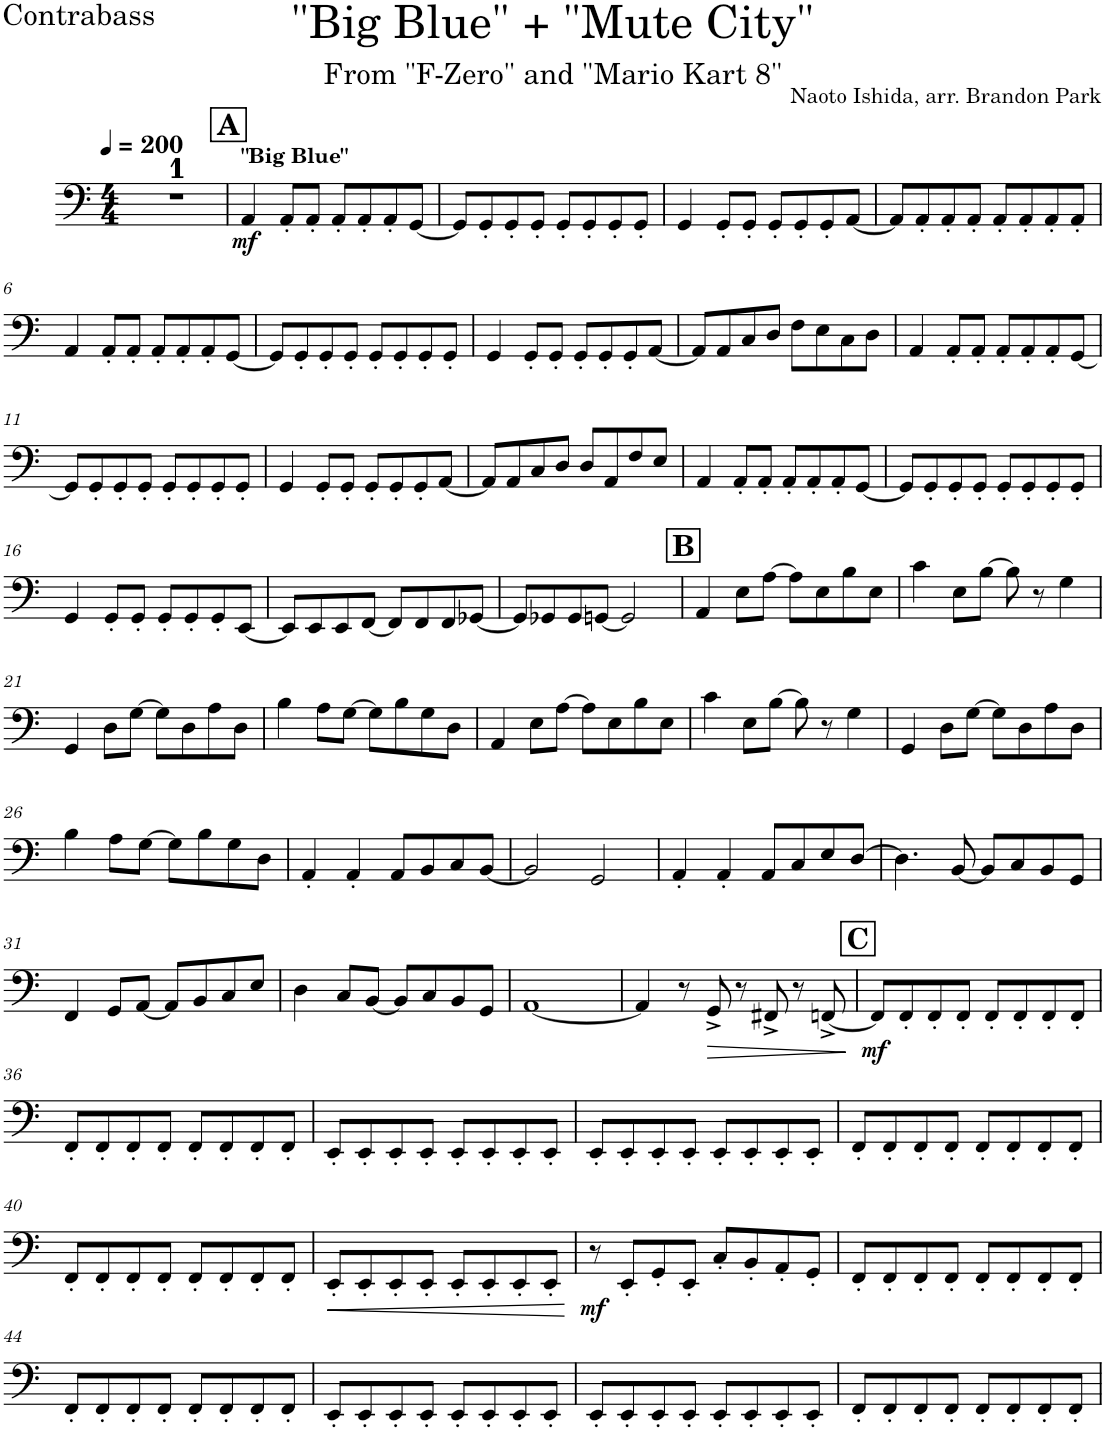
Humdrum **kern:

**kern	**dynam
*part1	*part1
*staff1	*staff1
*I"Contrabasses	*
*I'Cbs.	*
*clefF4	*
*Trd7c12	*
*k[]	*
*M4/4	*
*MM200	*
=1	=1
1r	.
!!LO:REH:place=s1:a:B:cj:fs=14:t=A
=2	=2
!LO:TX:a:B:t="Big Blue"	!
!	!LO:DY:b
4AA/	mf
8AA'/L	.
8AA'/J	.
8AA'/L	.
8AA'/	.
8AA'/	.
[8GG/J	.
=3	=3
8GG/L]	.
8GG'/	.
8GG'/	.
8GG'/J	.
8GG'/L	.
8GG'/	.
8GG'/	.
8GG'/J	.
=4	=4
4GG/	.
8GG'/L	.
8GG'/J	.
8GG'/L	.
8GG'/	.
8GG'/	.
[8AA/J	.
=5	=5
8AA/L]	.
8AA'/	.
8AA'/	.
8AA'/J	.
8AA'/L	.
8AA'/	.
8AA'/	.
8AA'/J	.
!!LO:LB:g=z
=6	=6
4AA/	.
8AA'/L	.
8AA'/J	.
8AA'/L	.
8AA'/	.
8AA'/	.
[8GG/J	.
=7	=7
8GG/L]	.
8GG'/	.
8GG'/	.
8GG'/J	.
8GG'/L	.
8GG'/	.
8GG'/	.
8GG'/J	.
=8	=8
4GG/	.
8GG'/L	.
8GG'/J	.
8GG'/L	.
8GG'/	.
8GG'/	.
[8AA/J	.
=9	=9
8AA/L]	.
8AA/	.
8C/	.
8D/J	.
8F\L	.
8E\	.
8C\	.
8D\J	.
=10	=10
4AA/	.
8AA'/L	.
8AA'/J	.
8AA'/L	.
8AA'/	.
8AA'/	.
[8GG/J	.
!!LO:LB:g=z
=11	=11
8GG/L]	.
8GG'/	.
8GG'/	.
8GG'/J	.
8GG'/L	.
8GG'/	.
8GG'/	.
8GG'/J	.
=12	=12
4GG/	.
8GG'/L	.
8GG'/J	.
8GG'/L	.
8GG'/	.
8GG'/	.
[8AA/J	.
=13	=13
8AA/L]	.
8AA/	.
8C/	.
8D/J	.
8D/L	.
8AA/	.
8F/	.
8E/J	.
=14	=14
4AA/	.
8AA'/L	.
8AA'/J	.
8AA'/L	.
8AA'/	.
8AA'/	.
[8GG/J	.
=15	=15
8GG/L]	.
8GG'/	.
8GG'/	.
8GG'/J	.
8GG'/L	.
8GG'/	.
8GG'/	.
8GG'/J	.
!!LO:LB:g=z
=16	=16
4GG/	.
8GG'/L	.
8GG'/J	.
8GG'/L	.
8GG'/	.
8GG'/	.
[8EE/J	.
=17	=17
8EE/L]	.
8EE/	.
8EE/	.
[8FF/J	.
8FF/L]	.
8FF/	.
8FF/	.
[8GG-X/J	.
=18	=18
8GG-/L]	.
8GG-X/	.
8GG-/	.
[8GGn/J	.
2GG/]	.
!!LO:REH:place=s1:a:B:cj:fs=14:t=B
=19	=19
4AA/	.
8E\L	.
[8A\J	.
8A\L]	.
8E\	.
8B\	.
8E\J	.
=20	=20
4c\	.
8E\L	.
[8B\J	.
8B\]	.
8r	.
4G\	.
!!LO:LB:g=z
=21	=21
4GG/	.
8D\L	.
[8G\J	.
8G\L]	.
8D\	.
8A\	.
8D\J	.
=22	=22
4B\	.
8A\L	.
[8G\J	.
8G\L]	.
8B\	.
8G\	.
8D\J	.
=23	=23
4AA/	.
8E\L	.
[8A\J	.
8A\L]	.
8E\	.
8B\	.
8E\J	.
=24	=24
4c\	.
8E\L	.
[8B\J	.
8B\]	.
8r	.
4G\	.
=25	=25
4GG/	.
8D\L	.
[8G\J	.
8G\L]	.
8D\	.
8A\	.
8D\J	.
!!LO:LB:g=z
=26	=26
4B\	.
8A\L	.
[8G\J	.
8G\L]	.
8B\	.
8G\	.
8D\J	.
=27	=27
4AA'/	.
4AA'/	.
8AA/L	.
8BB/	.
8C/	.
[8BB/J	.
=28	=28
2BB/]	.
2GG/	.
=29	=29
4AA'/	.
4AA'/	.
8AA/L	.
8C/	.
8E/	.
[8D/J	.
=30	=30
4.D\]	.
[8BB/	.
8BB/L]	.
8C/	.
8BB/	.
8GG/J	.
!!LO:LB:g=z
=31	=31
4FF/	.
8GG/L	.
[8AA/J	.
8AA/L]	.
8BB/	.
8C/	.
8E/J	.
=32	=32
4D\	.
8C/L	.
[8BB/J	.
8BB/L]	.
8C/	.
8BB/	.
8GG/J	.
=33	=33
[1AA	.
=34	=34
4AA/]	.
8r	.
!	!LO:HP:b
8GG^/	>
8r	.
8FF#X^/	.
8r	.
[8FFn^/	.
.	]
!!LO:REH:place=s1:a:B:cj:fs=14:t=C
=35	=35
!	!LO:DY:b
8FF/L]	mf
8FF'/	.
8FF'/	.
8FF'/J	.
8FF'/L	.
8FF'/	.
8FF'/	.
8FF'/J	.
!!LO:LB:g=z
=36	=36
8FF'/L	.
8FF'/	.
8FF'/	.
8FF'/J	.
8FF'/L	.
8FF'/	.
8FF'/	.
8FF'/J	.
=37	=37
8EE'/L	.
8EE'/	.
8EE'/	.
8EE'/J	.
8EE'/L	.
8EE'/	.
8EE'/	.
8EE'/J	.
=38	=38
8EE'/L	.
8EE'/	.
8EE'/	.
8EE'/J	.
8EE'/L	.
8EE'/	.
8EE'/	.
8EE'/J	.
=39	=39
8FF'/L	.
8FF'/	.
8FF'/	.
8FF'/J	.
8FF'/L	.
8FF'/	.
8FF'/	.
8FF'/J	.
!!LO:LB:g=z
=40	=40
8FF'/L	.
8FF'/	.
8FF'/	.
8FF'/J	.
8FF'/L	.
8FF'/	.
8FF'/	.
8FF'/J	.
=41	=41
!	!LO:HP:b
8EE'/L	<
8EE'/	.
8EE'/	.
8EE'/J	.
8EE'/L	.
8EE'/	.
8EE'/	.
8EE'/J	.
.	[
=42	=42
!	!LO:DY:b
8r	mf
8EE'/L	.
8GG'/	.
8EE'/J	.
8C'/L	.
8BB'/	.
8AA'/	.
8GG'/J	.
=43	=43
8FF'/L	.
8FF'/	.
8FF'/	.
8FF'/J	.
8FF'/L	.
8FF'/	.
8FF'/	.
8FF'/J	.
!!LO:LB:g=z
=44	=44
8FF'/L	.
8FF'/	.
8FF'/	.
8FF'/J	.
8FF'/L	.
8FF'/	.
8FF'/	.
8FF'/J	.
=45	=45
8EE'/L	.
8EE'/	.
8EE'/	.
8EE'/J	.
8EE'/L	.
8EE'/	.
8EE'/	.
8EE'/J	.
=46	=46
8EE'/L	.
8EE'/	.
8EE'/	.
8EE'/J	.
8EE'/L	.
8EE'/	.
8EE'/	.
8EE'/J	.
=47	=47
8FF'/L	.
8FF'/	.
8FF'/	.
8FF'/J	.
8FF'/L	.
8FF'/	.
8FF'/	.
8FF'/J	.
=	=
*-	*-
